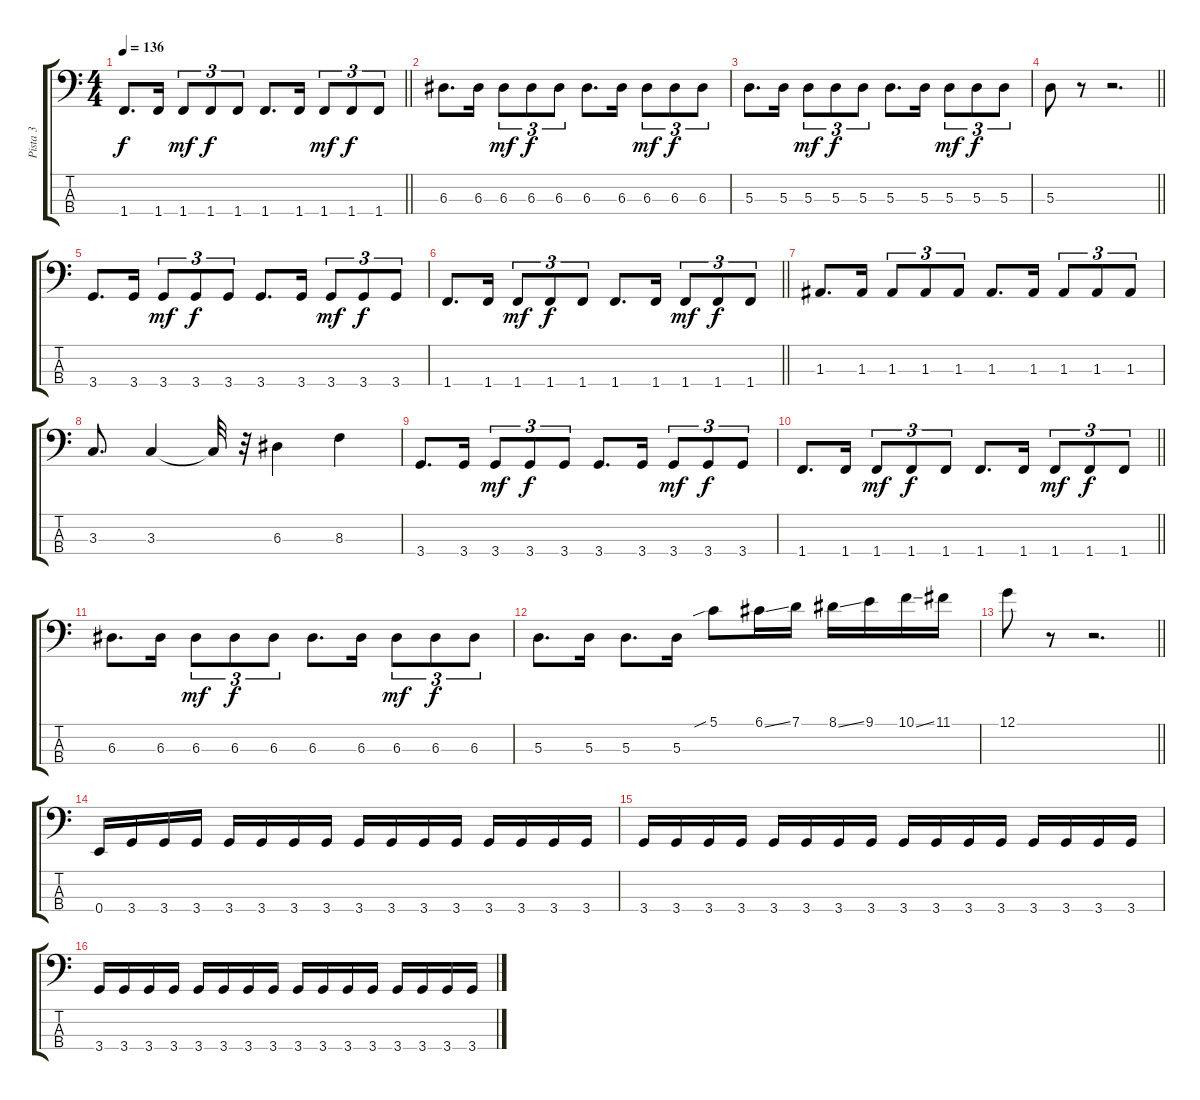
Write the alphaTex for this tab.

\track ("Pista 3" "Pista 3") {instrument electricbasspick}
\staff {score tabs}
\tuning (G2 D2 A1 E1) {hide}
\ts (4 4)
\tempo 136
\clef f4
\barLineRight lightlight
\ks c
1.4.8{d dy f} 1.4.16 1.4.8{tu (3 2) dy mf} 1.4.8{tu (3 2) dy f} 1.4.8{tu (3 2)} 1.4.8{d} 1.4.16 1.4.8{tu (3 2) dy mf} 1.4.8{tu (3 2) dy f} 1.4.8{tu (3 2)} |
6.3.8{d} 6.3.16 6.3.8{tu (3 2) dy mf} 6.3.8{tu (3 2) dy f} 6.3.8{tu (3 2)} 6.3.8{d} 6.3.16 6.3.8{tu (3 2) dy mf} 6.3.8{tu (3 2) dy f} 6.3.8{tu (3 2)} |
5.3.8{d} 5.3.16 5.3.8{tu (3 2) dy mf} 5.3.8{tu (3 2) dy f} 5.3.8{tu (3 2)} 5.3.8{d} 5.3.16 5.3.8{tu (3 2) dy mf} 5.3.8{tu (3 2) dy f} 5.3.8{tu (3 2)} |
\barLineRight lightlight
5.3.8 r.8 r.2{d} |
3.4.8{d} 3.4.16 3.4.8{tu (3 2) dy mf} 3.4.8{tu (3 2) dy f} 3.4.8{tu (3 2)} 3.4.8{d} 3.4.16 3.4.8{tu (3 2) dy mf} 3.4.8{tu (3 2) dy f} 3.4.8{tu (3 2)} |
\barLineRight lightlight
1.4.8{d} 1.4.16 1.4.8{tu (3 2) dy mf} 1.4.8{tu (3 2) dy f} 1.4.8{tu (3 2)} 1.4.8{d} 1.4.16 1.4.8{tu (3 2) dy mf} 1.4.8{tu (3 2) dy f} 1.4.8{tu (3 2)} |
1.3.8{d} 1.3.16 1.3.8{tu (3 2)} 1.3.8{tu (3 2)} 1.3.8{tu (3 2)} 1.3.8{d} 1.3.16 1.3.8{tu (3 2)} 1.3.8{tu (3 2)} 1.3.8{tu (3 2)} |
3.3.8{d} 3.3.4 3.3{t}.32 r.32 6.3.4 8.3.4 |
3.4.8{d} 3.4.16 3.4.8{tu (3 2) dy mf} 3.4.8{tu (3 2) dy f} 3.4.8{tu (3 2)} 3.4.8{d} 3.4.16 3.4.8{tu (3 2) dy mf} 3.4.8{tu (3 2) dy f} 3.4.8{tu (3 2)} |
\barLineRight lightlight
1.4.8{d} 1.4.16 1.4.8{tu (3 2) dy mf} 1.4.8{tu (3 2) dy f} 1.4.8{tu (3 2)} 1.4.8{d} 1.4.16 1.4.8{tu (3 2) dy mf} 1.4.8{tu (3 2) dy f} 1.4.8{tu (3 2)} |
6.3.8{d} 6.3.16 6.3.8{tu (3 2) dy mf} 6.3.8{tu (3 2) dy f} 6.3.8{tu (3 2)} 6.3.8{d} 6.3.16 6.3.8{tu (3 2) dy mf} 6.3.8{tu (3 2) dy f} 6.3.8{tu (3 2)} |
5.3.8{d} 5.3.16 5.3.8{d} 5.3.16 5.1{sib}.8 6.1{ss}.16 7.1.16 8.1{ss}.16 9.1.16 10.1{ss}.16 11.1.16 |
\barLineRight lightlight
12.1.8 r.8 r.2{d} |
0.4.16 3.4.16 3.4.16 3.4.16 3.4.16 3.4.16 3.4.16 3.4.16 3.4.16 3.4.16 3.4.16 3.4.16 3.4.16 3.4.16 3.4.16 3.4.16 |
3.4.16 3.4.16 3.4.16 3.4.16 3.4.16 3.4.16 3.4.16 3.4.16 3.4.16 3.4.16 3.4.16 3.4.16 3.4.16 3.4.16 3.4.16 3.4.16 |
3.4.16 3.4.16 3.4.16 3.4.16 3.4.16 3.4.16 3.4.16 3.4.16 3.4.16 3.4.16 3.4.16 3.4.16 3.4.16 3.4.16 3.4.16 3.4.16
